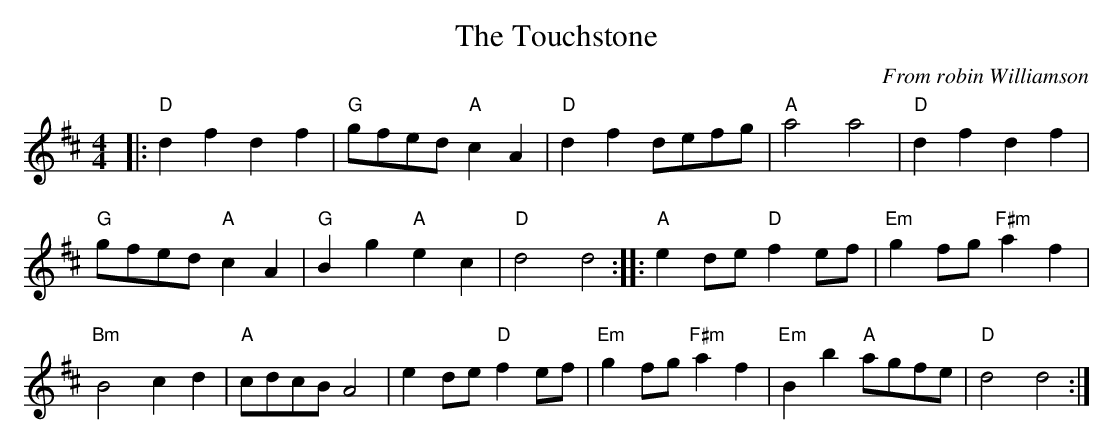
X:1
T:The Touchstone
M:4/4
L:1/4
C:From robin Williamson
K:D
|: "D" d  f d f | "G"  g/f/e/d/ "A" c A | "D" d f d/e/f/g/ | "A" a2 a2 | "D" d f d f |
"G" g/f/e/d/ "A" c A | "G" B g "A" e c | "D" d2 d2 :||: "A" e d/e/ "D" f e/f/ |  "Em" g  f/g/ "F#m" a f  |
"Bm" B2 c d  |  "A" c/d/c/B/ A2  | e d/e/ "D" f e/f/ | "Em" g   f/g/  "F#m" a f |  "Em"  B  b "A" a/g/f/e/| "D" d2  d2  :|
